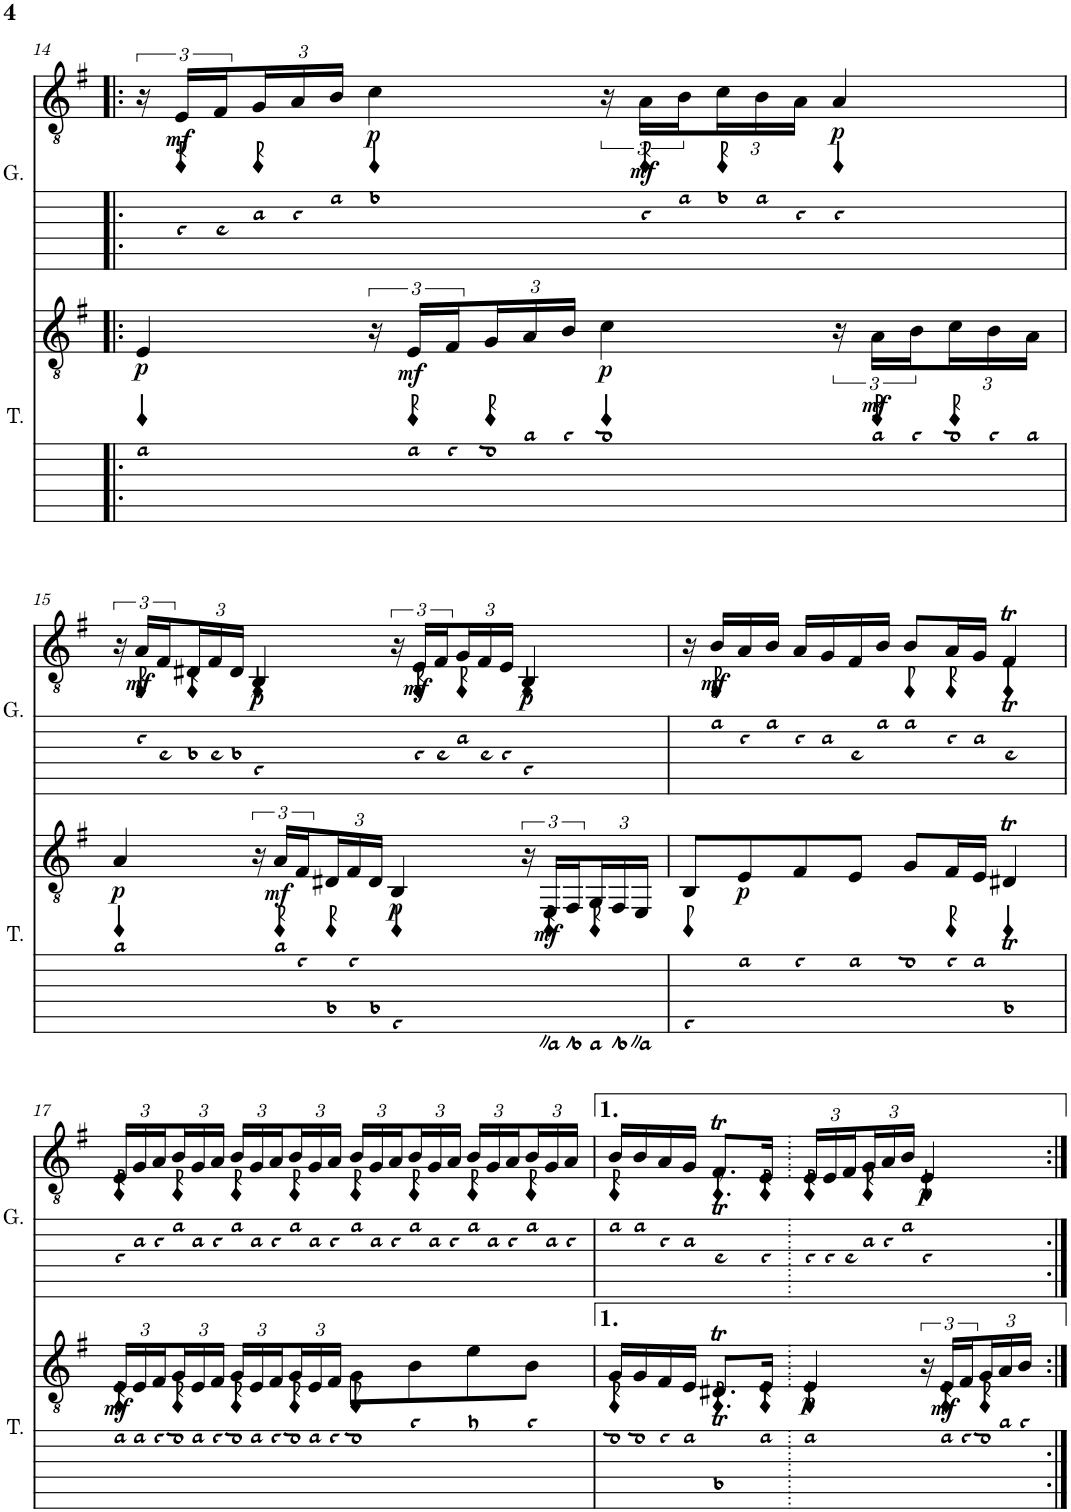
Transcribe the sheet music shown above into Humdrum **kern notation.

**kern	**kern	**dynam	**kern	**kern	**dynam
*part2	*part2	*part2	*part1	*part1	*part1
*staff4	*staff3	*staff3/4	*staff2	*staff1	*staff1/2
*I"Theorbo	*	*	*I"Guitar	*	*
*I'T.	*	*	*I'G.	*	*
!!LO:PB:g=z
*	*clefGv2	*	*	*clefGv2	*
*k[f#]	*k[f#]	*	*k[f#]	*k[f#]	*
*M4/4	*M4/4	*	*M4/4	*M4/4	*
*	*	*	*Xbrackettup	*	*
=14!|:	=14!|:	=14!|:	=14!|:	=14!|:	=14!|:
!	!	!LO:DY:b	!	!	!
4E	4E/	p	24r	24r	.
!	!	!	!	!	!LO:DY:b
.	.	.	24ELL	24E/LL	mf
.	.	.	24F#J	24F#/	.
*	*	*	*	*Xbrackettup	*
.	.	.	24GL	24G/	.
.	.	.	24A	24A/	.
.	.	.	24BJJ	24B/JJ	.
*Xbrackettup	*	*	*	*	*
!	!	!	!	!	!LO:DY:b
24r	24r	.	4c	4c\	p
!	!	!LO:DY:b	!	!	!
24ELL	24E/LL	mf	.	.	.
24F#J	24F#/	.	.	.	.
*	*Xbrackettup	*	*	*	*
24GL	24G/	.	.	.	.
24A	24A/	.	.	.	.
24BJJ	24B/JJ	.	.	.	.
*	*	*	*	*brackettup	*
!	!	!LO:DY:b	!	!	!
4c	4c\	p	24r	24r	.
!	!	!	!	!	!LO:DY:b
.	.	.	24ALL	24A\LL	mf
.	.	.	24BJ	24B\	.
*	*	*	*	*Xbrackettup	*
.	.	.	24cL	24c\	.
.	.	.	24B	24B\	.
.	.	.	24AJJ	24A\JJ	.
*	*brackettup	*	*	*	*
!	!	!	!	!	!LO:DY:b
24r	24r	.	4A	4A/	p
!	!	!LO:DY:b	!	!	!
24ALL	24A\LL	mf	.	.	.
24BJ	24B\	.	.	.	.
*	*Xbrackettup	*	*	*	*
24cL	24c\	.	.	.	.
24B	24B\	.	.	.	.
24AJJ	24A\JJ	.	.	.	.
!!LO:LB:g=z
=15	=15	=15	=15	=15	=15
*	*	*	*	*brackettup	*
!	!	!LO:DY:b	!	!	!
4A	4A/	p	24r	24r	.
!	!	!	!	!	!LO:DY:b
.	.	.	24ALL	24A/LL	mf
.	.	.	24F#J	24F#/	.
*	*	*	*	*Xbrackettup	*
.	.	.	24D#XL	24D#X/	.
.	.	.	24F#	24F#/	.
.	.	.	24D#JJ	24D#/JJ	.
*	*brackettup	*	*	*	*
!	!	!	!	!	!LO:DY:b
24r	24r	.	4BB	4BB/	p
!	!	!LO:DY:b	!	!	!
24ALL	24A/LL	mf	.	.	.
24F#J	24F#/	.	.	.	.
*	*Xbrackettup	*	*	*	*
24D#XL	24D#X/	.	.	.	.
24F#	24F#/	.	.	.	.
24D#JJ	24D#/JJ	.	.	.	.
*	*	*	*	*brackettup	*
!	!	!LO:DY:b	!	!	!
4BB	4BB/	p	24r	24r	.
!	!	!	!	!	!LO:DY:b
.	.	.	24ELL	24E/LL	mf
.	.	.	24F#J	24F#/	.
*	*	*	*	*Xbrackettup	*
.	.	.	24GL	24G/	.
.	.	.	24F#	24F#/	.
.	.	.	24EJJ	24E/JJ	.
*	*brackettup	*	*	*	*
!	!	!	!	!	!LO:DY:b
24r	24r	.	4BB	4BB/	p
!	!	!LO:DY:b	!	!	!
24EELL	24EE/LL	mf	.	.	.
24FF#J	24FF#/	.	.	.	.
*	*Xbrackettup	*	*	*	*
24GGL	24GG/	.	.	.	.
24FF#	24FF#/	.	.	.	.
24EEJJ	24EE/JJ	.	.	.	.
=16	=16	=16	=16	=16	=16
8BBL	8BB/L	.	16r	16r	.
!	!	!	!	!	!LO:DY:b
.	.	.	16BLL	16B/LL	mf
!	!	!LO:DY:b	!	!	!
8EJ	8E/	p	16A	16A/	.
.	.	.	16BJJ	16B/JJ	.
8F#L	8F#/	.	16ALL	16A/LL	.
.	.	.	16GJ	16G/	.
8EJ	8E/J	.	16F#L	16F#/	.
.	.	.	16BJJ	16B/JJ	.
8GL	8G/L	.	8BL	8B/L	.
16F#L	16F#/L	.	16AL	16A/L	.
16EJJ	16E/JJ	.	16GJJ	16G/JJ	.
4D#Xt	4D#Xt/	.	4F#t	4F#t/	.
!!LO:LB:g=z
=17	=17	=17	=17	=17	=17
!	!	!LO:DY:b	!	!	!
24ELL	24E/LL	mf	24ELL	24E/LL	.
24E	24E/	.	24G	24G/	.
24F#J	24F#/	.	24AJ	24A/	.
24GL	24G/	.	24BL	24B/	.
24E	24E/	.	24G	24G/	.
24F#JJ	24F#/JJ	.	24AJJ	24A/JJ	.
24GLL	24G/LL	.	24BLL	24B/LL	.
24E	24E/	.	24G	24G/	.
24F#J	24F#/	.	24AJ	24A/	.
24GL	24G/	.	24BL	24B/	.
24E	24E/	.	24G	24G/	.
24F#JJ	24F#/JJ	.	24AJJ	24A/JJ	.
8GL	8G\L	.	24BLL	24B/LL	.
.	.	.	24G	24G/	.
.	.	.	24AJ	24A/	.
8BJ	8B\	.	24BL	24B/	.
.	.	.	24G	24G/	.
.	.	.	24AJJ	24A/JJ	.
8eL	8e\	.	24BLL	24B/LL	.
.	.	.	24G	24G/	.
.	.	.	24AJ	24A/	.
8BJ	8B\J	.	24BL	24B/	.
.	.	.	24G	24G/	.
.	.	.	24AJJ	24A/JJ	.
=18	=18	=18	=18	=18	=18
16GLL	16G/LL	.	16BLL	16B/LL	.
16GJ	16G/	.	16BJ	16B/	.
16F#L	16F#/	.	16AL	16A/	.
16EJJ	16E/JJ	.	16GJJ	16G/JJ	.
8.D#XtL	8.D#Xt/L	.	8.F#tL	8.F#t/L	.
16EJk	16E/Jk	.	16EJk	16E/Jk	.
!	!	!LO:DY:b	!	!	!
4E	4E/	p	24ELL	24E/LL	.
.	.	.	24E	24E/	.
.	.	.	24F#J	24F#/	.
.	.	.	24GL	24G/	.
.	.	.	24A	24A/	.
.	.	.	24BJJ	24B/JJ	.
*	*brackettup	*	*	*	*
!	!	!	!	!	!LO:DY:b
24r	24r	.	4E	4E/	p
!	!	!LO:DY:b	!	!	!
24ELL	24E/LL	mf	.	.	.
24F#J	24F#/	.	.	.	.
*	*Xbrackettup	*	*	*	*
24GL	24G/	.	.	.	.
24A	24A/	.	.	.	.
24BJJ	24B/JJ	.	.	.	.
=:|!	=:|!	=:|!	=:|!	=:|!	=:|!
*-	*-	*-	*-	*-	*-
